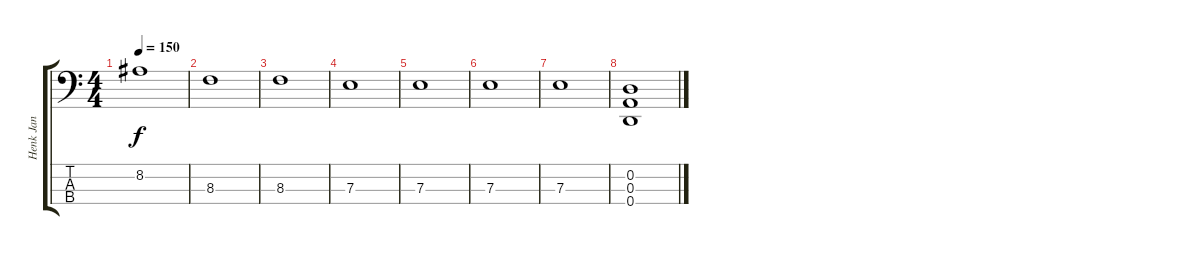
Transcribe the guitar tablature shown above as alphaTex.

\track ("Henk Jan" "Henk Jan") {instrument electricbassfinger}
\staff {score tabs}
\tuning (G2 D2 A1 D1) {hide}
\ts (4 4)
\tempo 150
\clef f4
\ks c
8.2.1{dy f} |
8.3.1 |
8.3.1 |
7.3.1 |
7.3.1 |
7.3.1 |
7.3.1 |
(0.2 0.3 0.4).1
